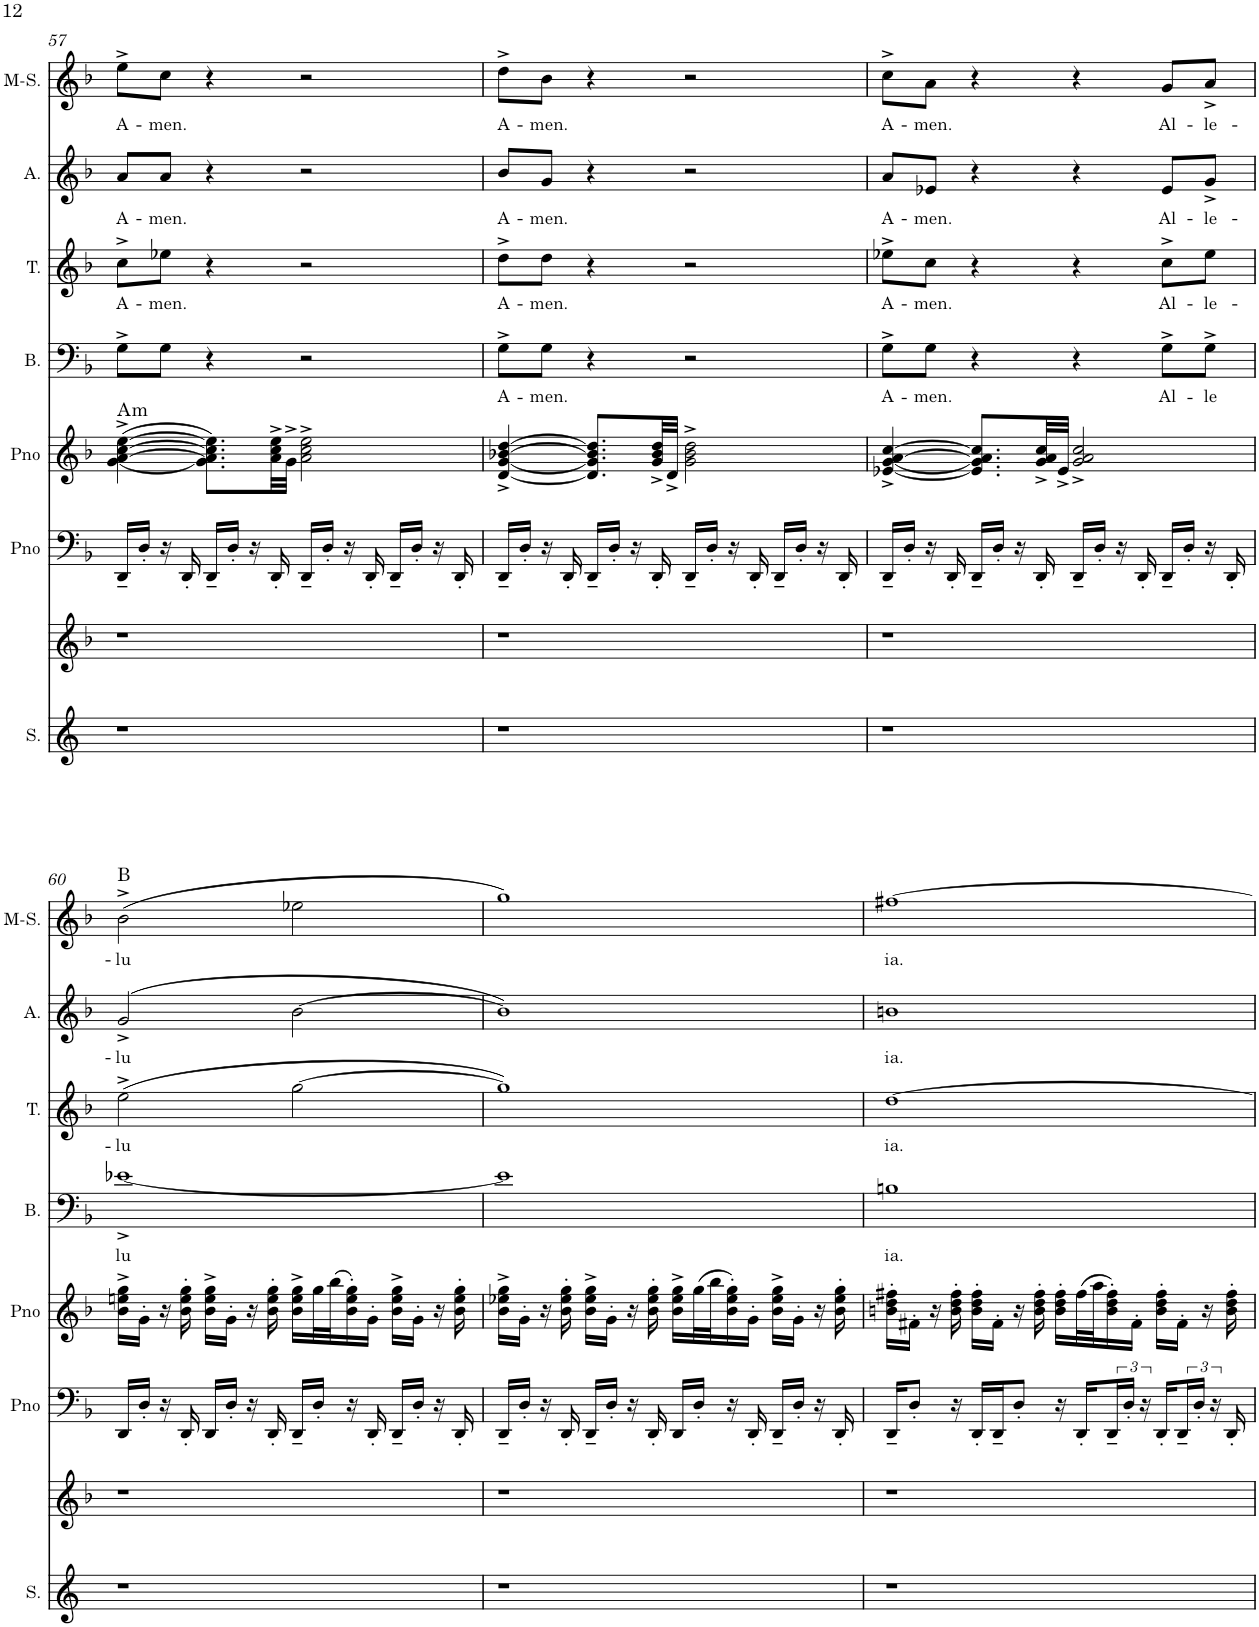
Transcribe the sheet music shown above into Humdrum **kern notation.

**kern	**kern	**kern	**kern	**harte	**kern	**text	**kern	**text	**kern	**text	**kern	**text	**harte
*part8	*part7	*part6	*part5	*part5	*part4	*part4	*part3	*part3	*part2	*part2	*part1	*part1	*part1
*staff8	*staff7	*staff6	*staff5	*	*staff4	*staff4	*staff3	*staff3	*staff2	*staff2	*staff1	*staff1	*
*I"Soprano	*I"Piano	*I"PIANO	*I"PIANO	*	*I"BASS	*	*I"TENOR	*	*I"ALTO	*	*I"Mezzo-soprano	*	*
*I'S.	*I'Pno	*I'Pno	*I'Pno	*	*I'B.	*	*I'T.	*	*I'A.	*	*I'M-S.	*	*
!!LO:PB:g=z
*clefG2	*clefG2	*clefF4	*clefG2	*	*clefF4	*	*clefG2	*	*clefG2	*	*clefG2	*	*
*k[]	*k[b-]	*k[b-]	*k[b-]	*	*k[b-]	*	*k[b-]	*	*k[b-]	*	*k[b-]	*	*
*	*	*M4/4	*M4/4	*	*M4/4	*	*M4/4	*	*M4/4	*	*M4/4	*	*
=57	=57	=57	=57	=57	=57	=57	=57	=57	=57	=57	=57	=57	=57
!	!	!	!	!LO:H:kt=m	!	!	!	!LO:LY:b	!	!LO:LY:b	!	!LO:LY:b	!
1r	1r	16DD~/LL	([4g\^ [4a\^ [4cc\^ [4ee\^	A:min	8G^\L	.	8cc^\L	A-	8a/L	A-	8ee^\L	A-	.
.	.	16D'/JJ	.	.	.	.	.	.	.	.	.	.	.
!	!	!	!	!	!	!	!	!LO:LY:b	!	!LO:LY:b	!	!LO:LY:b	!
.	.	16r	.	.	8G\J	.	8ee-X\J	-men.	8a/J	-men.	8cc\J	-men.	.
.	.	16DD'/	.	.	.	.	.	.	.	.	.	.	.
.	.	16DD~/LL	8.g\] 8.a\] 8.cc\] 8.ee\]L)	.	4r	.	4r	.	4r	.	4r	.	.
.	.	16D'/JJ	.	.	.	.	.	.	.	.	.	.	.
.	.	16r	.	.	.	.	.	.	.	.	.	.	.
.	.	16DD'/	32a\^ 32cc\^ 32ee\^LL	.	.	.	.	.	.	.	.	.	.
.	.	.	32g^\JJJ	.	.	.	.	.	.	.	.	.	.
.	.	16DD~/LL	2a\^ 2cc\^ 2ee\^	.	2r	.	2r	.	2r	.	2r	.	.
.	.	16D'/JJ	.	.	.	.	.	.	.	.	.	.	.
.	.	16r	.	.	.	.	.	.	.	.	.	.	.
.	.	16DD'/	.	.	.	.	.	.	.	.	.	.	.
.	.	16DD~/LL	.	.	.	.	.	.	.	.	.	.	.
.	.	16D'/JJ	.	.	.	.	.	.	.	.	.	.	.
.	.	16r	.	.	.	.	.	.	.	.	.	.	.
.	.	16DD'/	.	.	.	.	.	.	.	.	.	.	.
=58	=58	=58	=58	=58	=58	=58	=58	=58	=58	=58	=58	=58	=58
!	!	!	!	!	!	!LO:LY:b	!	!LO:LY:b	!	!LO:LY:b	!	!LO:LY:b	!
1r	1r	16DD~/LL	[4d/^ [4g/^ [4b-X/^ [4dd/^	.	8G^\L	A-	8dd^\L	A-	8b-/L	A-	8dd^\L	A-	.
.	.	16D'/JJ	.	.	.	.	.	.	.	.	.	.	.
!	!	!	!	!	!	!LO:LY:b	!	!LO:LY:b	!	!LO:LY:b	!	!LO:LY:b	!
.	.	16r	.	.	8G\J	-men.	8dd\J	-men.	8g/J	-men.	8b-\J	-men.	.
.	.	16DD'/	.	.	.	.	.	.	.	.	.	.	.
.	.	16DD~/LL	8.d/] 8.g/] 8.b-/] 8.dd/]L	.	4r	.	4r	.	4r	.	4r	.	.
.	.	16D'/JJ	.	.	.	.	.	.	.	.	.	.	.
.	.	16r	.	.	.	.	.	.	.	.	.	.	.
.	.	16DD'/	32g/^ 32b-/^ 32dd/^LL	.	.	.	.	.	.	.	.	.	.
.	.	.	32d^/JJJ	.	.	.	.	.	.	.	.	.	.
.	.	16DD~/LL	2g\^ 2b-\^ 2dd\^	.	2r	.	2r	.	2r	.	2r	.	.
.	.	16D'/JJ	.	.	.	.	.	.	.	.	.	.	.
.	.	16r	.	.	.	.	.	.	.	.	.	.	.
.	.	16DD'/	.	.	.	.	.	.	.	.	.	.	.
.	.	16DD~/LL	.	.	.	.	.	.	.	.	.	.	.
.	.	16D'/JJ	.	.	.	.	.	.	.	.	.	.	.
.	.	16r	.	.	.	.	.	.	.	.	.	.	.
.	.	16DD'/	.	.	.	.	.	.	.	.	.	.	.
=59	=59	=59	=59	=59	=59	=59	=59	=59	=59	=59	=59	=59	=59
!	!	!	!	!	!	!LO:LY:b	!	!LO:LY:b	!	!LO:LY:b	!	!LO:LY:b	!
1r	1r	16DD~/LL	[4e-X/^ [4g/^ [4a/^ [4cc/^	.	8G^\L	A-	8ee-X^\L	A-	8a/L	A-	8cc^\L	A-	.
.	.	16D'/JJ	.	.	.	.	.	.	.	.	.	.	.
!	!	!	!	!	!	!LO:LY:b	!	!LO:LY:b	!	!LO:LY:b	!	!LO:LY:b	!
.	.	16r	.	.	8G\J	-men.	8cc\J	-men.	8e-X/J	-men.	8a\J	-men.	.
.	.	16DD'/	.	.	.	.	.	.	.	.	.	.	.
.	.	16DD~/LL	8.e-/] 8.g/] 8.a/] 8.cc/]L	.	4r	.	4r	.	4r	.	4r	.	.
.	.	16D'/JJ	.	.	.	.	.	.	.	.	.	.	.
.	.	16r	.	.	.	.	.	.	.	.	.	.	.
.	.	16DD'/	32g/^ 32a/^ 32cc/^LL	.	.	.	.	.	.	.	.	.	.
.	.	.	32e-^/JJJ	.	.	.	.	.	.	.	.	.	.
.	.	16DD~/LL	2g/^ 2a/^ 2cc/^	.	4r	.	4r	.	4r	.	4r	.	.
.	.	16D'/JJ	.	.	.	.	.	.	.	.	.	.	.
.	.	16r	.	.	.	.	.	.	.	.	.	.	.
.	.	16DD'/	.	.	.	.	.	.	.	.	.	.	.
!	!	!	!	!	!	!LO:LY:b	!	!LO:LY:b	!	!LO:LY:b	!	!LO:LY:b	!
.	.	16DD~/LL	.	.	8G^\L	Al-	8cc^\L	Al-	8e-/L	Al-	8g/L	Al-	.
.	.	16D'/JJ	.	.	.	.	.	.	.	.	.	.	.
!	!	!	!	!	!	!LO:LY:b	!	!LO:LY:b	!	!LO:LY:b	!	!LO:LY:b	!
.	.	16r	.	.	8G^\J	-le	8ee-\J	-le-	8g^/J	-le-	8a^/J	-le-	.
.	.	16DD'/	.	.	.	.	.	.	.	.	.	.	.
!!LO:LB:g=z
=60	=60	=60	=60	=60	=60	=60	=60	=60	=60	=60	=60	=60	=60
!	!	!	!	!	!	!LO:LY:b	!	!LO:LY:b	!	!LO:LY:b	!	!LO:LY:b	!
1r	1r	16DD/LL	16b-\^ 16een\^ 16gg\^LL	.	[1e-X^	lu	(2ee^\	-lu	(2g^/	-lu	(2b-^\	-lu	B:maj
.	.	16D'/JJ	16g'\JJ	.	.	.	.	.	.	.	.	.	.
.	.	16r	16r	.	.	.	.	.	.	.	.	.	.
.	.	16DD'/	16b-\' 16ee\' 16gg\'	.	.	.	.	.	.	.	.	.	.
.	.	16DD/LL	16b-\^ 16ee\^ 16gg\^LL	.	.	.	.	.	.	.	.	.	.
.	.	16D'/JJ	16g'\JJ	.	.	.	.	.	.	.	.	.	.
.	.	16r	16r	.	.	.	.	.	.	.	.	.	.
.	.	16DD'/	16b-\' 16ee\' 16gg\'	.	.	.	.	.	.	.	.	.	.
.	.	16DD~/LL	16b-\^ 16ee\^ 16gg\^LL	.	.	.	[2gg\	.	[2b-\	.	2ee-X\	.	.
.	.	16D'/JJ	32gg\L	.	.	.	.	.	.	.	.	.	.
.	.	.	(32bb-\J	.	.	.	.	.	.	.	.	.	.
.	.	16r	16b-\' 16ee\' 16gg\')	.	.	.	.	.	.	.	.	.	.
.	.	16DD'/	16g'\JJ	.	.	.	.	.	.	.	.	.	.
.	.	16DD~/LL	16b-\^ 16ee\^ 16gg\^LL	.	.	.	.	.	.	.	.	.	.
.	.	16D'/JJ	16g'\JJ	.	.	.	.	.	.	.	.	.	.
.	.	16r	16r	.	.	.	.	.	.	.	.	.	.
.	.	16DD'/	16b-\' 16ee\' 16gg\'	.	.	.	.	.	.	.	.	.	.
=61	=61	=61	=61	=61	=61	=61	=61	=61	=61	=61	=61	=61	=61
1r	1r	16DD~/LL	16b-\^ 16ee-X\^ 16gg\^LL	.	1e-]	.	1gg])	.	1b-])	.	1gg)	.	.
.	.	16D'/JJ	16g'\JJ	.	.	.	.	.	.	.	.	.	.
.	.	16r	16r	.	.	.	.	.	.	.	.	.	.
.	.	16DD'/	16b-\' 16ee-\' 16gg\'	.	.	.	.	.	.	.	.	.	.
.	.	16DD~/LL	16b-\^ 16ee-\^ 16gg\^LL	.	.	.	.	.	.	.	.	.	.
.	.	16D'/JJ	16g'\JJ	.	.	.	.	.	.	.	.	.	.
.	.	16r	16r	.	.	.	.	.	.	.	.	.	.
.	.	16DD'/	16b-\' 16ee-\' 16gg\'	.	.	.	.	.	.	.	.	.	.
.	.	16DD/LL	16b-\^ 16ee-\^ 16gg\^LL	.	.	.	.	.	.	.	.	.	.
.	.	16D'/JJ	(32gg\L	.	.	.	.	.	.	.	.	.	.
.	.	.	32bb-\J	.	.	.	.	.	.	.	.	.	.
.	.	16r	16b-\' 16ee-\' 16gg\')	.	.	.	.	.	.	.	.	.	.
.	.	16DD'/	16g'\JJ	.	.	.	.	.	.	.	.	.	.
.	.	16DD~/LL	16b-\^ 16ee-\^ 16gg\^LL	.	.	.	.	.	.	.	.	.	.
.	.	16D'/JJ	16g'\JJ	.	.	.	.	.	.	.	.	.	.
.	.	16r	16r	.	.	.	.	.	.	.	.	.	.
.	.	16DD'/	16b-\' 16ee-\' 16gg\'	.	.	.	.	.	.	.	.	.	.
=62	=62	=62	=62	=62	=62	=62	=62	=62	=62	=62	=62	=62	=62
!	!	!	!	!	!	!LO:LY:b	!	!LO:LY:b	!	!LO:LY:b	!	!LO:LY:b	!
1r	1r	16DD~/KL	16bn\' 16dd\' 16ff#X\'LL	.	1Bn	ia.	[1dd	ia.	1bn	ia.	[1ff#X	ia.	.
.	.	8D'/J	16f#X'\JJ	.	.	.	.	.	.	.	.	.	.
.	.	.	16r	.	.	.	.	.	.	.	.	.	.
.	.	16r	16b\' 16dd\' 16ff#\'	.	.	.	.	.	.	.	.	.	.
.	.	16DD'/LL	16b\' 16dd\' 16ff#\'LL	.	.	.	.	.	.	.	.	.	.
.	.	16DD~/J	16f#'\JJ	.	.	.	.	.	.	.	.	.	.
.	.	8D'/J	16r	.	.	.	.	.	.	.	.	.	.
.	.	.	16b\' 16dd\' 16ff#\'	.	.	.	.	.	.	.	.	.	.
.	.	16r	16b\' 16dd\' 16ff#\'LL	.	.	.	.	.	.	.	.	.	.
.	.	16DD'/LL	(32ff#\L	.	.	.	.	.	.	.	.	.	.
.	.	.	32aa\J	.	.	.	.	.	.	.	.	.	.
.	.	24DD~/	16b\' 16dd\' 16ff#\')	.	.	.	.	.	.	.	.	.	.
.	.	24D'/JJ	.	.	.	.	.	.	.	.	.	.	.
.	.	.	16f#'\JJ	.	.	.	.	.	.	.	.	.	.
.	.	24r	.	.	.	.	.	.	.	.	.	.	.
.	.	16DD'/LL	16b\' 16dd\' 16ff#\'LL	.	.	.	.	.	.	.	.	.	.
.	.	24DD~/	16f#'\JJ	.	.	.	.	.	.	.	.	.	.
.	.	24D'/JJ	.	.	.	.	.	.	.	.	.	.	.
.	.	.	16r	.	.	.	.	.	.	.	.	.	.
.	.	24r	.	.	.	.	.	.	.	.	.	.	.
.	.	16DD'/	16b\' 16dd\' 16ff#\'	.	.	.	.	.	.	.	.	.	.
=	=	=	=	=	=	=	=	=	=	=	=	=	=
*-	*-	*-	*-	*-	*-	*-	*-	*-	*-	*-	*-	*-	*-
